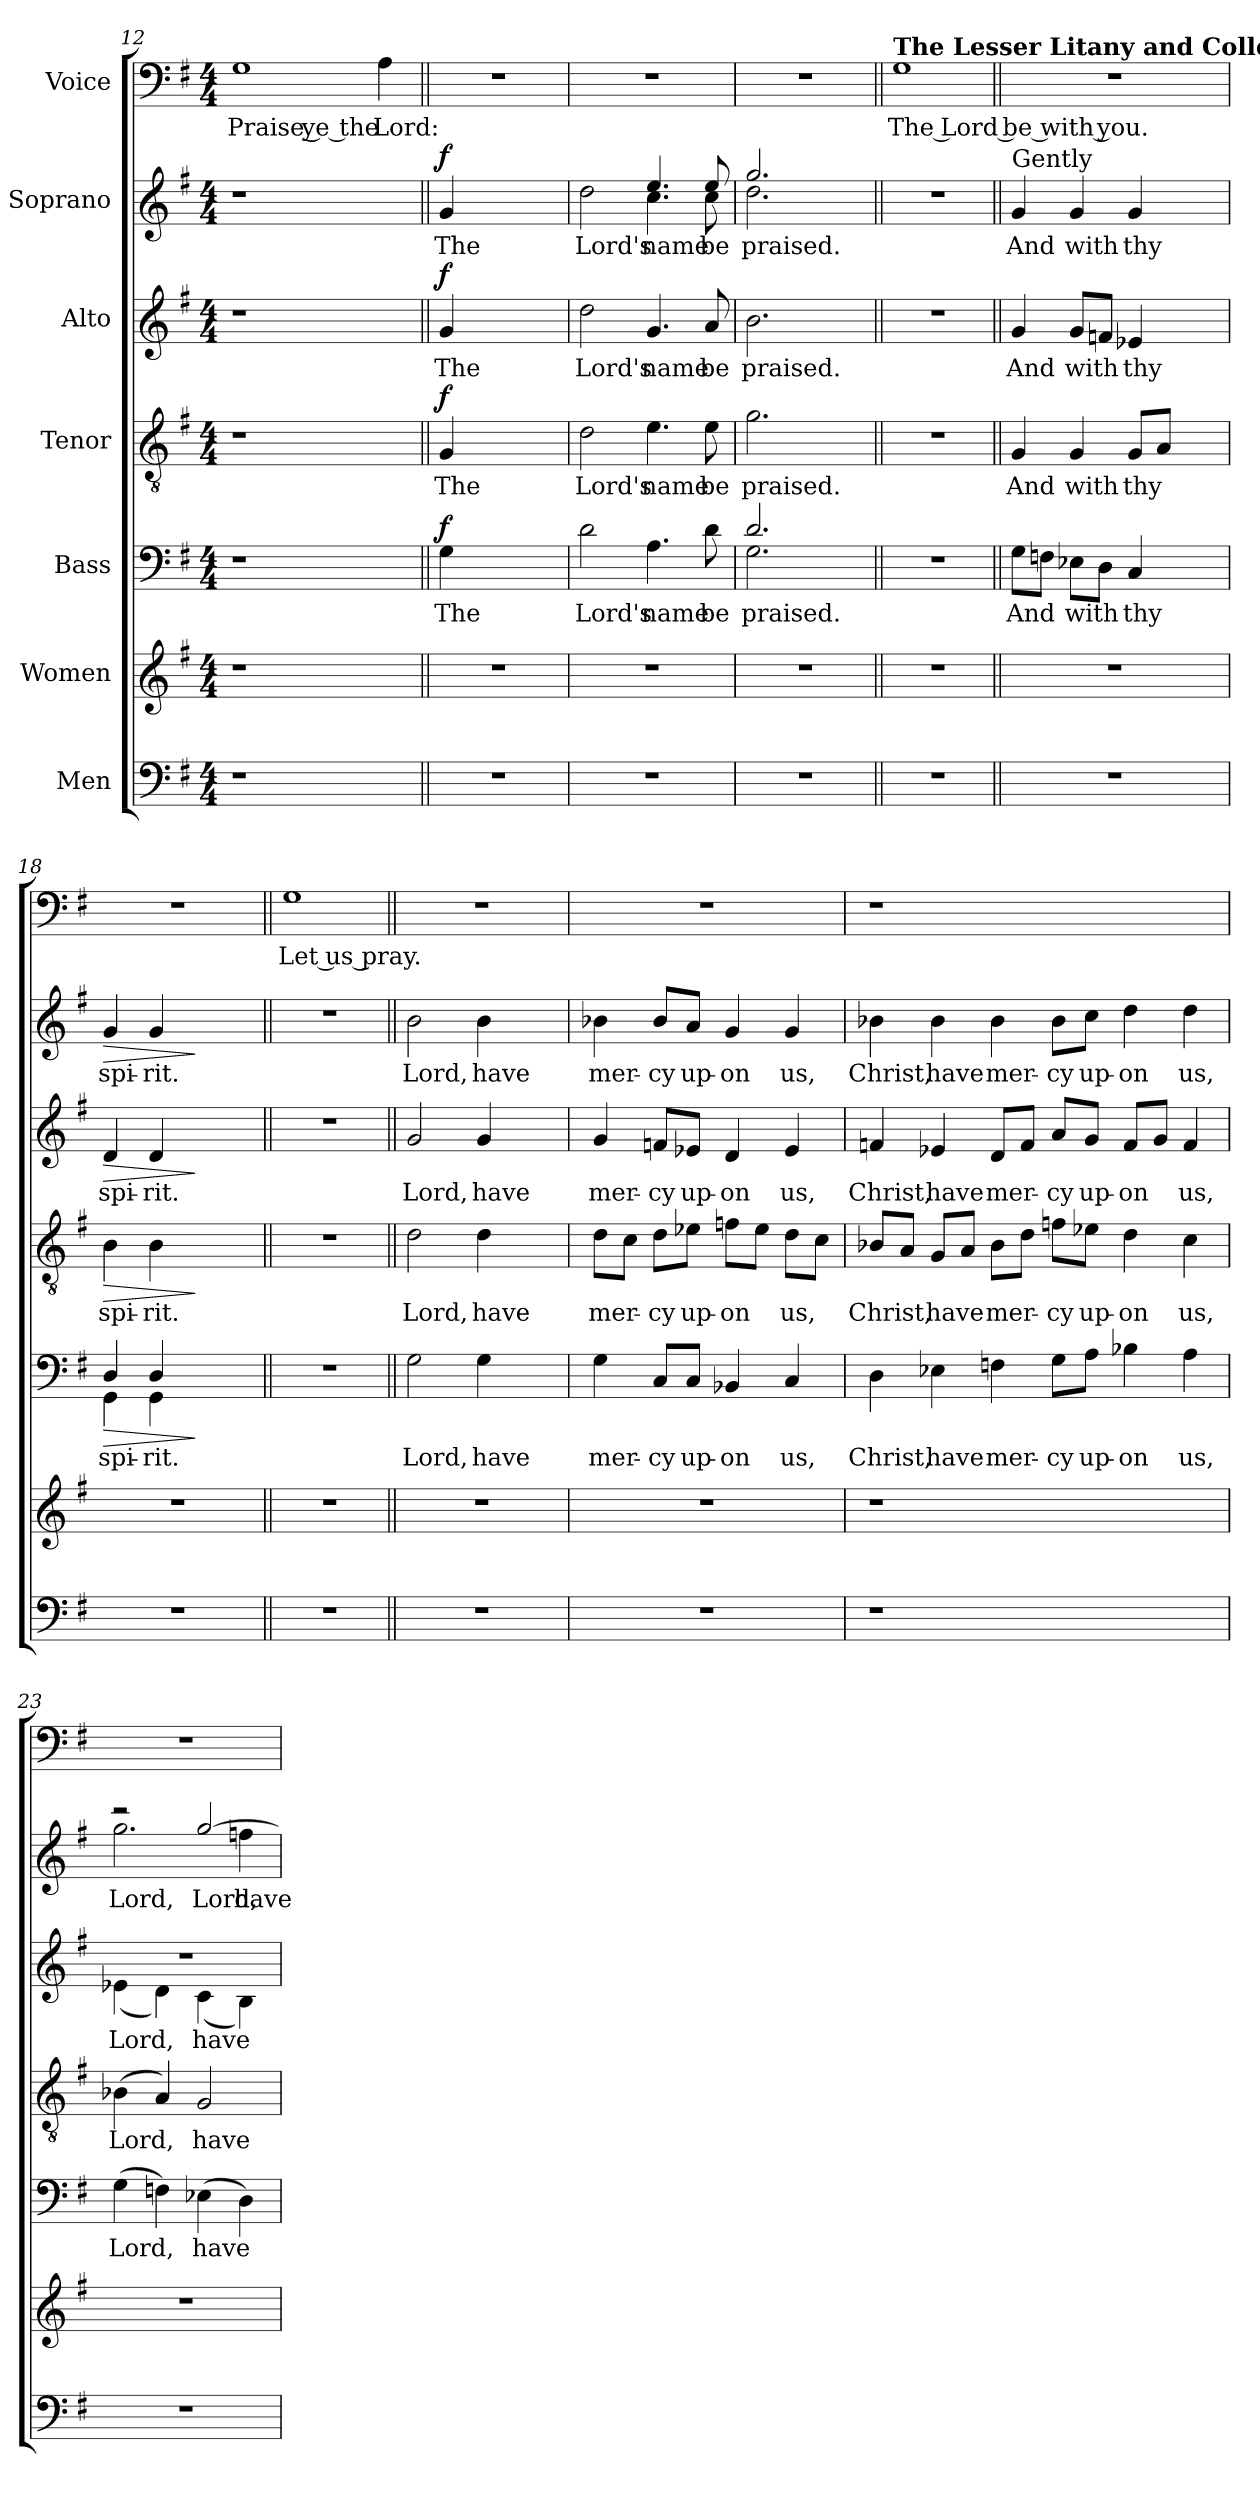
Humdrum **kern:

**kern	**kern	**kern	**text	**dynam	**kern	**text	**dynam	**kern	**text	**dynam	**kern	**text	**dynam	**kern	**text
*part7	*part6	*part5	*part5	*part5	*part4	*part4	*part4	*part3	*part3	*part3	*part2	*part2	*part2	*part1	*part1
*staff7	*staff6	*staff5	*staff5	*staff5	*staff4	*staff4	*staff4	*staff3	*staff3	*staff3	*staff2	*staff2	*staff2	*staff1	*staff1
*I"Men	*I"Women	*I"Bass	*	*	*I"Tenor	*	*	*I"Alto	*	*	*I"Soprano	*	*	*I"Voice	*
!!LO:LB:g=z
*clefF4	*clefG2	*clefF4	*	*	*clefGv2	*	*	*clefG2	*	*	*clefG2	*	*	*clefF4	*
*k[f#]	*k[f#]	*k[f#]	*	*	*k[f#]	*	*	*k[f#]	*	*	*k[f#]	*	*	*k[f#]	*
*M4/4	*M4/4	*M4/4	*	*	*M4/4	*	*	*M4/4	*	*	*M4/4	*	*	*M4/4	*
=12	=12	=12	=12	=12	=12	=12	=12	=12	=12	=12	=12	=12	=12	=12	=12
!	!	!	!	!	!	!	!	!	!	!	!	!	!	!	!LO:LY:b
1r	1r	1r	.	.	1r	.	.	1r	.	.	1r	.	.	1G	Praise ye the
!	!	!	!	!	!	!	!	!	!	!	!	!	!	!	!LO:LY:b
4ryy	4ryy	4ryy	.	.	4ryy	.	.	4ryy	.	.	4ryy	.	.	4A\	Lord:
!!LO:LB:g=z
=13||	=13||	=13||	=13||	=13||	=13||	=13||	=13||	=13||	=13||	=13||	=13||	=13||	=13||	=13||	=13||
!	!	!	!LO:LY:b	!LO:DY:a	!	!LO:LY:b	!LO:DY:a	!	!LO:LY:b	!LO:DY:a	!	!LO:LY:b	!LO:DY:a	!	!
1r	1r	4G\	The	f	4G/	The	f	4g/	The	f	4g/	The	f	1r	.
.	.	2.ryy	.	.	2.ryy	.	.	2.ryy	.	.	2.ryy	.	.	.	.
=14	=14	=14	=14	=14	=14	=14	=14	=14	=14	=14	=14	=14	=14	=14	=14
!	!	!	!LO:LY:b	!	!	!LO:LY:b	!	!	!LO:LY:b	!	!	!LO:LY:b	!	!	!
*	*	*	*	*	*	*	*	*	*	*	*^	*	*	*	*
1r	1r	2d\	Lord's	.	2d\	Lord's	.	2dd\	Lord's	.	2dd\	2ryy	Lord's	.	1r	.
!	!	!	!LO:LY:b	!	!	!LO:LY:b	!	!	!LO:LY:b	!	!	!	!LO:LY:b	!	!	!
.	.	4.A\	name	.	4.e\	name	.	4.g/	name	.	4.ee/	4.cc\	name	.	.	.
!	!	!	!LO:LY:b	!	!	!LO:LY:b	!	!	!LO:LY:b	!	!	!	!LO:LY:b	!	!	!
.	.	8d\	be	.	8e\	be	.	8a/	be	.	8ee/	8cc\	be	.	.	.
=15	=15	=15	=15	=15	=15	=15	=15	=15	=15	=15	=15	=15	=15	=15	=15	=15
!	!	!	!LO:LY:b	!	!	!LO:LY:b	!	!	!LO:LY:b	!	!	!	!LO:LY:b	!	!	!
*	*	*^	*	*	*	*	*	*	*	*	*	*	*	*	*	*
1r	1r	2.d/	2.G\	praised.	.	2.g\	praised.	.	2.b\	praised.	.	2.gg/	2.dd\	praised.	.	1r	.
.	.	4ryy	4ryy	.	.	4ryy	.	.	4ryy	.	.	4ryy	4ryy	.	.	.	.
!!LO:PB:g=z
=16||	=16||	=16||	=16||	=16||	=16||	=16||	=16||	=16||	=16||	=16||	=16||	=16||	=16||	=16||	=16||	=16||	=16||
!	!	!	!	!	!	!	!	!	!	!	!	!	!	!	!	!LO:TX:a:B:t=The Lesser Litany and Collects	!
!	!	!	!	!	!	!	!	!	!	!	!	!	!	!	!	!	!LO:LY:b
*	*	*v	*v	*	*	*	*	*	*	*	*	*v	*v	*	*	*	*
1r	1r	1r	.	.	1r	.	.	1r	.	.	1r	.	.	1G	The Lord be with you.
!!LO:LB:g=z
=17||	=17||	=17||	=17||	=17||	=17||	=17||	=17||	=17||	=17||	=17||	=17||	=17||	=17||	=17||	=17||
!	!	!	!	!	!	!	!	!	!	!	!LO:TX:a:t=Gently	!	!	!	!
!	!	!	!LO:LY:b	!	!	!LO:LY:b	!	!	!LO:LY:b	!	!	!LO:LY:b	!	!	!
1r	1r	8G\L	And	.	4G/	And	.	4g/	And	.	4g/	And	.	1r	.
.	.	8Fn\J	.	.	.	.	.	.	.	.	.	.	.	.	.
!	!	!	!LO:LY:b	!	!	!LO:LY:b	!	!	!LO:LY:b	!	!	!LO:LY:b	!	!	!
.	.	8E-X\L	with	.	4G/	with	.	8g/L	with	.	4g/	with	.	.	.
.	.	8D\J	.	.	.	.	.	8fn/J	.	.	.	.	.	.	.
!	!	!	!LO:LY:b	!	!	!LO:LY:b	!	!	!LO:LY:b	!	!	!LO:LY:b	!	!	!
.	.	4C/	thy	.	8G/L	thy	.	4e-X/	thy	.	4g/	thy	.	.	.
.	.	.	.	.	8A/J	.	.	.	.	.	.	.	.	.	.
.	.	4ryy	.	.	4ryy	.	.	4ryy	.	.	4ryy	.	.	.	.
=18	=18	=18	=18	=18	=18	=18	=18	=18	=18	=18	=18	=18	=18	=18	=18
!	!	!	!LO:LY:b	!LO:HP:b	!	!LO:LY:b	!LO:HP:b	!	!LO:LY:b	!LO:HP:b	!	!LO:LY:b	!LO:HP:b	!	!
*	*	*^	*	*	*	*	*	*	*	*	*	*	*	*	*
1r	1r	4D/	4GG\	spi-	>	4B\	spi-	>	4d/	spi-	>	4g/	spi-	>	1r	.
!	!	!	!	!LO:LY:b	!	!	!LO:LY:b	!	!	!LO:LY:b	!	!	!LO:LY:b	!	!	!
.	.	4D/	4GG\	-rit.	.	4B\	-rit.	.	4d/	-rit.	.	4g/	-rit.	.	.	.
.	.	2ryy	2ryy	.	]	2ryy	.	]	2ryy	.	]	2ryy	.	]	.	.
!!LO:LB:g=z
=19||	=19||	=19||	=19||	=19||	=19||	=19||	=19||	=19||	=19||	=19||	=19||	=19||	=19||	=19||	=19||	=19||
!	!	!	!	!	!	!	!	!	!	!	!	!	!	!	!	!LO:LY:b
*	*	*v	*v	*	*	*	*	*	*	*	*	*	*	*	*	*
1r	1r	1r	.	.	1r	.	.	1r	.	.	1r	.	.	1G	Let us pray.
!!LO:LB:g=z
=20||	=20||	=20||	=20||	=20||	=20||	=20||	=20||	=20||	=20||	=20||	=20||	=20||	=20||	=20||	=20||
!	!	!	!LO:LY:b	!	!	!LO:LY:b	!	!	!LO:LY:b	!	!	!LO:LY:b	!	!	!
1r	1r	2G\	Lord,	.	2d\	Lord,	.	2g/	Lord,	.	2b\	Lord,	.	1r	.
!	!	!	!LO:LY:b	!	!	!LO:LY:b	!	!	!LO:LY:b	!	!	!LO:LY:b	!	!	!
.	.	4G\	have	.	4d\	have	.	4g/	have	.	4b\	have	.	.	.
.	.	4ryy	.	.	4ryy	.	.	4ryy	.	.	4ryy	.	.	.	.
=21	=21	=21	=21	=21	=21	=21	=21	=21	=21	=21	=21	=21	=21	=21	=21
!	!	!	!LO:LY:b	!	!	!LO:LY:b	!	!	!LO:LY:b	!	!	!LO:LY:b	!	!	!
1r	1r	4G\	mer-	.	8d\L	mer-	.	4g/	mer-	.	4b-X\	mer-	.	1r	.
.	.	.	.	.	8c\J	.	.	.	.	.	.	.	.	.	.
!	!	!	!LO:LY:b	!	!	!LO:LY:b	!	!	!LO:LY:b	!	!	!LO:LY:b	!	!	!
.	.	8C/L	-cy	.	8d\L	-cy	.	8fn/L	-cy	.	8b-/L	-cy	.	.	.
!	!	!	!LO:LY:b	!	!	!LO:LY:b	!	!	!LO:LY:b	!	!	!LO:LY:b	!	!	!
.	.	8C/J	up-	.	8e-X\J	up-	.	8e-X/J	up-	.	8a/J	up-	.	.	.
!	!	!	!LO:LY:b	!	!	!LO:LY:b	!	!	!LO:LY:b	!	!	!LO:LY:b	!	!	!
.	.	4BB-X/	-on	.	8fn\L	-on	.	4d/	-on	.	4g/	-on	.	.	.
.	.	.	.	.	8e-\J	.	.	.	.	.	.	.	.	.	.
!	!	!	!LO:LY:b	!	!	!LO:LY:b	!	!	!LO:LY:b	!	!	!LO:LY:b	!	!	!
.	.	4C/	us,	.	8d\L	us,	.	4e-/	us,	.	4g/	us,	.	.	.
.	.	.	.	.	8c\J	.	.	.	.	.	.	.	.	.	.
=22	=22	=22	=22	=22	=22	=22	=22	=22	=22	=22	=22	=22	=22	=22	=22
!	!	!	!LO:LY:b	!	!	!LO:LY:b	!	!	!LO:LY:b	!	!	!LO:LY:b	!	!	!
1r	1r	4D\	Christ,	.	8B-X/L	Christ,	.	4fn/	Christ,	.	4b-X\	Christ,	.	1r	.
.	.	.	.	.	8A/J	.	.	.	.	.	.	.	.	.	.
!	!	!	!LO:LY:b	!	!	!LO:LY:b	!	!	!LO:LY:b	!	!	!LO:LY:b	!	!	!
.	.	4E-X\	have	.	8G/L	have	.	4e-X/	have	.	4b-\	have	.	.	.
.	.	.	.	.	8A/J	.	.	.	.	.	.	.	.	.	.
!	!	!	!LO:LY:b	!	!	!LO:LY:b	!	!	!LO:LY:b	!	!	!LO:LY:b	!	!	!
.	.	4Fn\	mer-	.	8B-\L	mer-	.	8d/L	mer-	.	4b-\	mer-	.	.	.
.	.	.	.	.	8d\J	.	.	8f/J	.	.	.	.	.	.	.
!	!	!	!LO:LY:b	!	!	!LO:LY:b	!	!	!LO:LY:b	!	!	!LO:LY:b	!	!	!
.	.	8G\L	-cy	.	8fn\L	-cy	.	8a/L	-cy	.	8b-\L	-cy	.	.	.
!	!	!	!LO:LY:b	!	!	!LO:LY:b	!	!	!LO:LY:b	!	!	!LO:LY:b	!	!	!
.	.	8A\J	up-	.	8e-X\J	up-	.	8g/J	up-	.	8cc\J	up-	.	.	.
!	!	!	!LO:LY:b	!	!	!LO:LY:b	!	!	!LO:LY:b	!	!	!LO:LY:b	!	!	!
2ryy	2ryy	4B-X\	-on	.	4d\	-on	.	8f/L	-on	.	4dd\	-on	.	2ryy	.
.	.	.	.	.	.	.	.	8g/J	.	.	.	.	.	.	.
!	!	!	!LO:LY:b	!	!	!LO:LY:b	!	!	!LO:LY:b	!	!	!LO:LY:b	!	!	!
.	.	4A\	us,	.	4c\	us,	.	4f/	us,	.	4dd\	us,	.	.	.
=23	=23	=23	=23	=23	=23	=23	=23	=23	=23	=23	=23	=23	=23	=23	=23
!	!	!	!LO:LY:b	!	!	!LO:LY:b	!	!	!LO:LY:b	!	!	!LO:LY:b	!	!	!
*	*	*	*	*	*	*	*	*^	*	*	*^	*	*	*	*
1r	1r	(4G\	Lord,	.	(4B-X\	Lord,	.	1r	(4e-X\	Lord,	.	2r	2.gg\	Lord,	.	1r	.
.	.	4Fn\)	.	.	4A/)	.	.	.	4d\)	.	.	.	.	.	.	.	.
!	!	!	!LO:LY:b	!	!	!LO:LY:b	!	!	!	!LO:LY:b	!	!	!	!LO:LY:a	!	!	!
.	.	(4E-X\	have	.	2G/	have	.	.	(4c\	have	.	[2gg/	.	Lord,	.	.	.
!	!	!	!	!	!	!	!	!	!	!	!	!	!	!LO:LY:b	!	!	!
.	.	4D\)	.	.	.	.	.	.	4B\)	.	.	.	4ffn\	have	.	.	.
*	*	*	*	*	*	*	*	*v	*v	*	*	*	*	*	*	*	*
*	*	*	*	*	*	*	*	*	*	*	*v	*v	*	*	*	*
=	=	=	=	=	=	=	=	=	=	=	=	=	=	=	=
*-	*-	*-	*-	*-	*-	*-	*-	*-	*-	*-	*-	*-	*-	*-	*-
